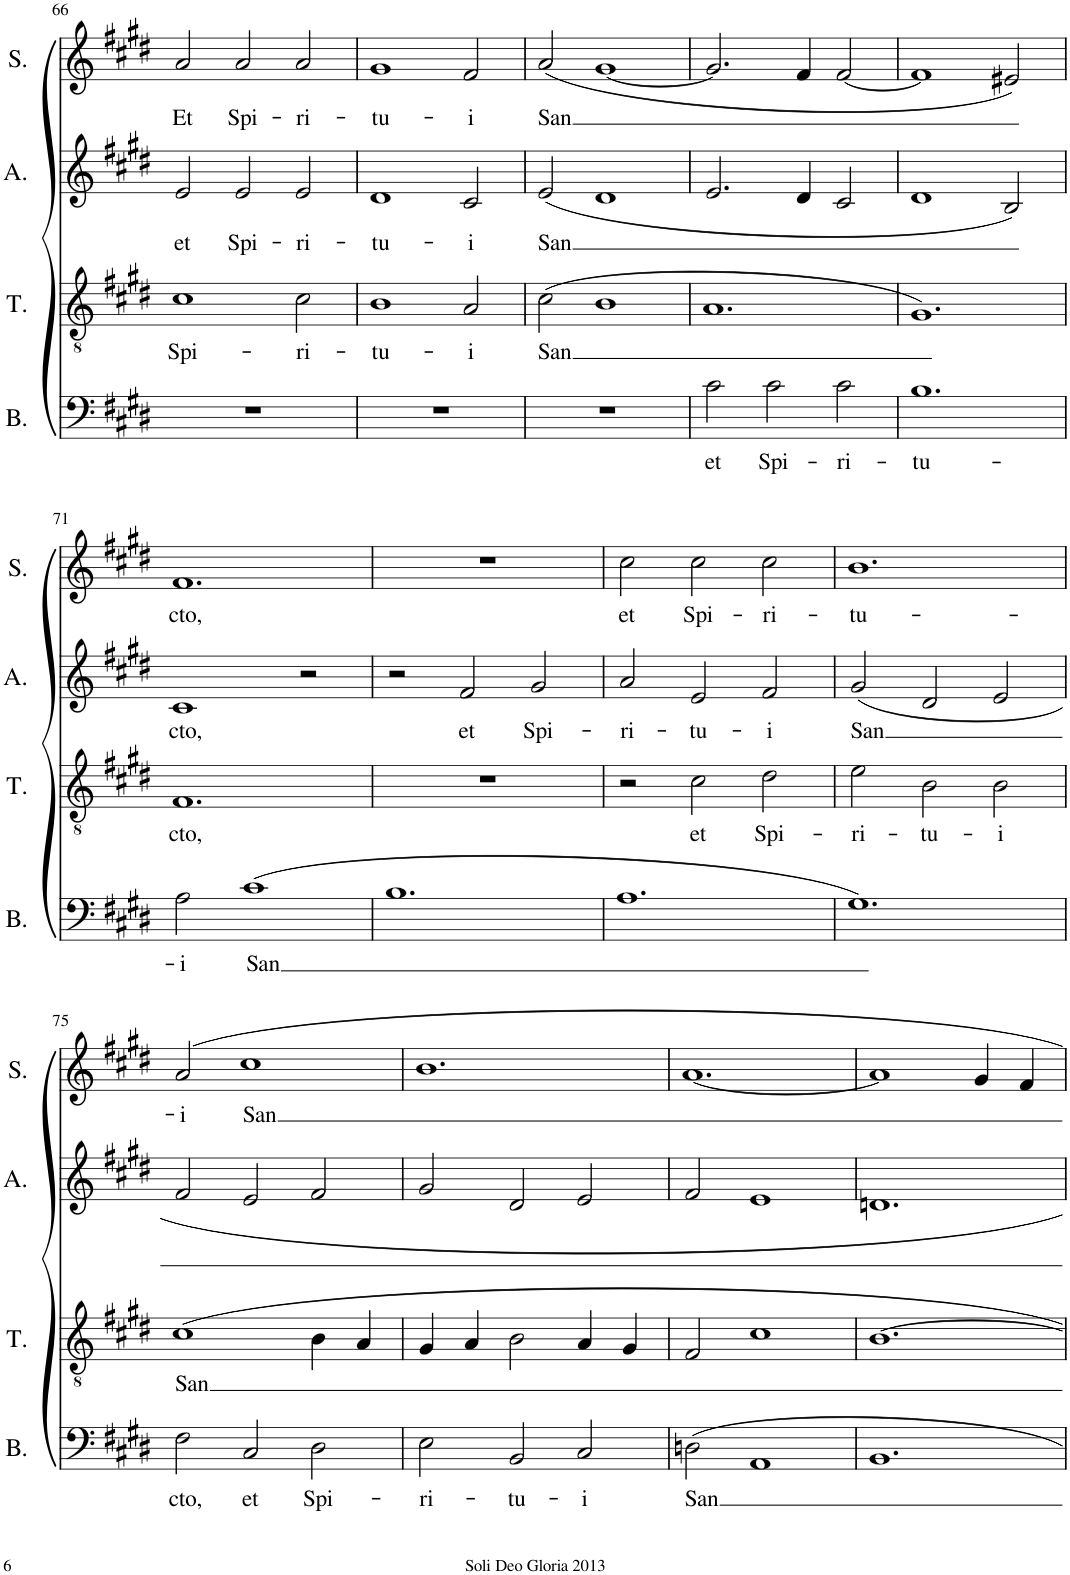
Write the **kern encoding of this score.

**kern	**text	**kern	**text	**kern	**text	**kern	**text
*part4	*part4	*part3	*part3	*part2	*part2	*part1	*part1
*staff4	*staff4	*staff3	*staff3	*staff2	*staff2	*staff1	*staff1
*I"Bass	*	*I"Tenor	*	*I"Alto	*	*I"Soprano	*
*I'B.	*	*I'T.	*	*I'A.	*	*I'S.	*
!!LO:PB:g=z
*clefF4	*	*clefGv2	*	*clefG2	*	*clefG2	*
*k[f#c#g#d#]	*	*k[f#c#g#d#]	*	*k[f#c#g#d#]	*	*k[f#c#g#d#]	*
*M3/2	*	*M3/2	*	*M3/2	*	*M3/2	*
=66	=66	=66	=66	=66	=66	=66	=66
!	!	!	!LO:LY:b	!	!LO:LY:b	!	!LO:LY:b
1.r	.	1c#	Spi-	2e/	et	2a/	Et
!	!	!	!	!	!LO:LY:b	!	!LO:LY:b
.	.	.	.	2e/	Spi-	2a/	Spi-
!	!	!	!LO:LY:b	!	!LO:LY:b	!	!LO:LY:b
.	.	2c#\	-ri-	2e/	-ri-	2a/	-ri-
=67	=67	=67	=67	=67	=67	=67	=67
!	!	!	!LO:LY:b	!	!LO:LY:b	!	!LO:LY:b
1.r	.	1B	-tu-	1d#	-tu-	1g#	-tu-
!	!	!	!LO:LY:b	!	!LO:LY:b	!	!LO:LY:b
.	.	2A/	-i	2c#/	-i	2f#/	-i
=68	=68	=68	=68	=68	=68	=68	=68
!	!	!	!LO:LY:b	!	!LO:LY:b	!	!LO:LY:b
1.r	.	(2c#\	San	(2e/	San	(2a/	San
.	.	1B	.	1d#	.	[1g#	.
=69	=69	=69	=69	=69	=69	=69	=69
!	!LO:LY:b	!	!	!	!	!	!
2c#\	et	1.A	.	2.e/	.	2.g#/]	.
!	!LO:LY:b	!	!	!	!	!	!
2c#\	Spi-	.	.	.	.	.	.
.	.	.	.	4d#/	.	4f#/	.
!	!LO:LY:b	!	!	!	!	!	!
2c#\	-ri-	.	.	2c#/	.	[2f#/	.
=70	=70	=70	=70	=70	=70	=70	=70
!	!LO:LY:b	!	!	!	!	!	!
1.B	-tu-	1.G#)	.	1d#	.	1f#]	.
.	.	.	.	2B/)	.	2e#X/)	.
!!LO:LB:g=z
=71	=71	=71	=71	=71	=71	=71	=71
!	!LO:LY:b	!	!LO:LY:b	!	!LO:LY:b	!	!LO:LY:b
2A\	-i	1.F#	cto,	1c#	cto,	1.f#	cto,
!	!LO:LY:b	!	!	!	!	!	!
(1c#	San	.	.	.	.	.	.
.	.	.	.	2r	.	.	.
=72	=72	=72	=72	=72	=72	=72	=72
1.B	.	1.r	.	2r	.	1.r	.
!	!	!	!	!	!LO:LY:b	!	!
.	.	.	.	2f#/	et	.	.
!	!	!	!	!	!LO:LY:b	!	!
.	.	.	.	2g#/	Spi-	.	.
=73	=73	=73	=73	=73	=73	=73	=73
!	!	!	!	!	!LO:LY:b	!	!LO:LY:b
1.A	.	2r	.	2a/	-ri-	2cc#\	et
!	!	!	!LO:LY:b	!	!LO:LY:b	!	!LO:LY:b
.	.	2c#\	et	2e/	-tu-	2cc#\	Spi-
!	!	!	!LO:LY:b	!	!LO:LY:b	!	!LO:LY:b
.	.	2d#\	Spi-	2f#/	-i	2cc#\	-ri-
=74	=74	=74	=74	=74	=74	=74	=74
!	!	!	!LO:LY:b	!	!LO:LY:b	!	!LO:LY:b
1.G#)	.	2e\	-ri-	2g#/	San	1.b	-tu-
!	!	!	!LO:LY:b	!	!	!	!
.	.	2B\	-tu-	2d#/	.	.	.
!	!	!	!LO:LY:b	!	!	!	!
.	.	2B\	-i	2e/	.	.	.
!!LO:LB:g=z
=75	=75	=75	=75	=75	=75	=75	=75
!	!LO:LY:b	!	!LO:LY:b	!	!	!	!LO:LY:b
2F#\	cto,	1c#	San	2f#/	.	2a/	-i
!	!LO:LY:b	!	!	!	!	!	!LO:LY:b
2C#/	et	.	.	2e/	.	1cc#	San
!	!LO:LY:b	!	!	!	!	!	!
2D#\	Spi-	4B\	.	2f#/	.	.	.
.	.	4A/	.	.	.	.	.
=76	=76	=76	=76	=76	=76	=76	=76
!	!LO:LY:b	!	!	!	!	!	!
2E\	-ri-	4G#/	.	2g#/	.	1.b	.
.	.	4A/	.	.	.	.	.
!	!LO:LY:b	!	!	!	!	!	!
2BB/	-tu-	2B\	.	2d#/	.	.	.
!	!LO:LY:b	!	!	!	!	!	!
2C#/	-i	4A/	.	2e/	.	.	.
.	.	4G#/	.	.	.	.	.
=77	=77	=77	=77	=77	=77	=77	=77
!	!LO:LY:b	!	!	!	!	!	!
2Dn\	San	2F#/	.	2f#/	.	[1.a	.
1AA	.	1c#	.	1e	.	.	.
=78	=78	=78	=78	=78	=78	=78	=78
1.BB	.	[1.B	.	1.dn	.	1a]	.
.	.	.	.	.	.	4g#/	.
.	.	.	.	.	.	4f#/	.
=	=	=	=	=	=	=	=
*-	*-	*-	*-	*-	*-	*-	*-
